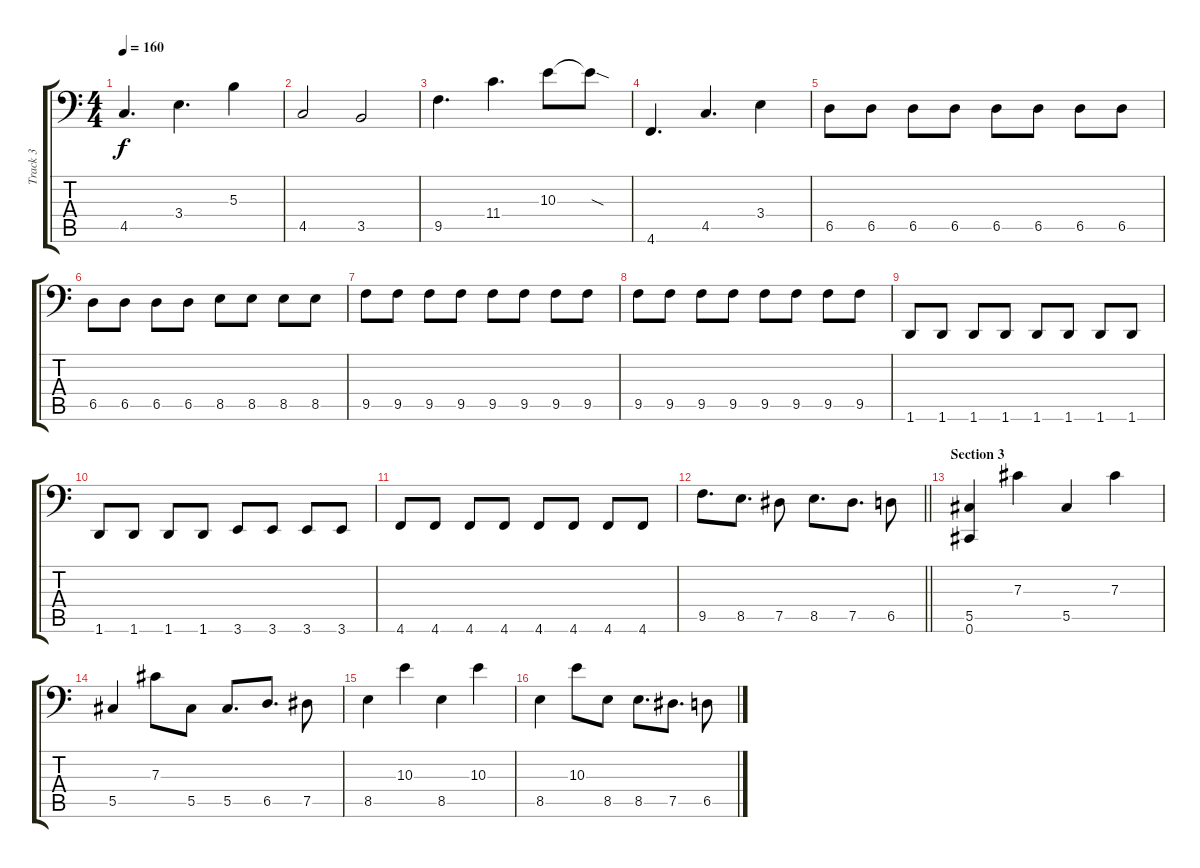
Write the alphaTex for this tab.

\track ("Track 3" "Track 3") {instrument acousticbass}
\staff {score tabs}
\tuning (Eb3 Bb2 Gb2 Db2 Ab1 Db1) {hide}
\ts (4 4)
\tempo 160
\clef f4
\ks c
4.5.4{d dy f} 3.4.4{d} 5.3.4 |
4.5.2 3.5.2 |
9.5.4{d} 11.4.4{d} 10.3.8 10.3{sod t}.8 |
4.6.4{d} 4.5.4{d} 3.4.4 |
6.5.8 6.5.8 6.5.8 6.5.8 6.5.8 6.5.8 6.5.8 6.5.8 |
6.5.8 6.5.8 6.5.8 6.5.8 8.5.8 8.5.8 8.5.8 8.5.8 |
9.5.8 9.5.8 9.5.8 9.5.8 9.5.8 9.5.8 9.5.8 9.5.8 |
9.5.8 9.5.8 9.5.8 9.5.8 9.5.8 9.5.8 9.5.8 9.5.8 |
1.6.8 1.6.8 1.6.8 1.6.8 1.6.8 1.6.8 1.6.8 1.6.8 |
1.6.8 1.6.8 1.6.8 1.6.8 3.6.8 3.6.8 3.6.8 3.6.8 |
4.6.8 4.6.8 4.6.8 4.6.8 4.6.8 4.6.8 4.6.8 4.6.8 |
\barLineRight lightlight
9.5.8{d} 8.5.8{d} 7.5.8 8.5.8{d} 7.5.8{d} 6.5.8 |
\section ("" "Section 3")
(5.5 0.6).4 7.3.4 5.5.4 7.3.4 |
5.5.4 7.3.8 5.5.8 5.5.8{d} 6.5.8{d} 7.5.8 |
8.5.4 10.3.4 8.5.4 10.3.4 |
8.5.4 10.3.8 8.5.8 8.5.8{d} 7.5.8{d} 6.5.8
